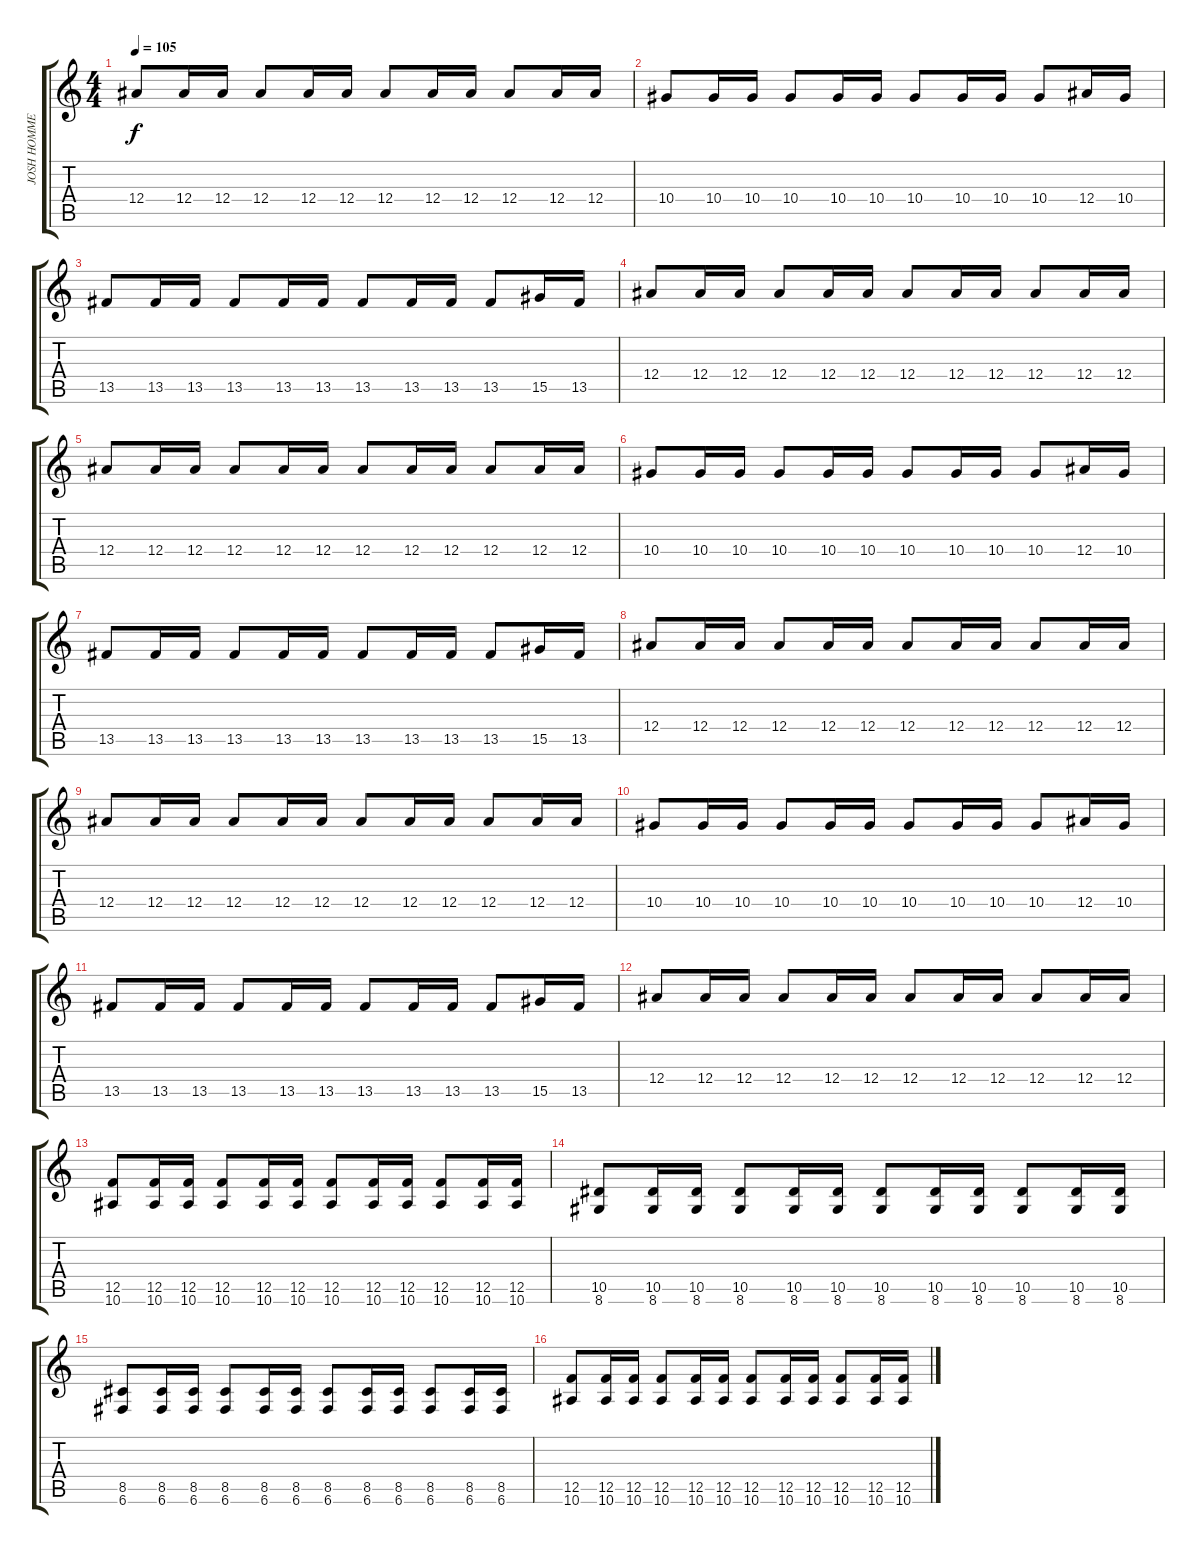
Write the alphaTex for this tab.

\track ("JOSH HOMME -  GUITAR" "JOSH HOMME") {instrument overdrivenguitar}
\staff {score tabs}
\tuning (C4 G3 Eb3 Bb2 F2 C2) {hide}
\ts (4 4)
\tempo 105
\clef g2
\ks c
12.4.8{dy f} 12.4.16 12.4.16 12.4.8 12.4.16 12.4.16 12.4.8 12.4.16 12.4.16 12.4.8 12.4.16 12.4.16 |
10.4.8 10.4.16 10.4.16 10.4.8 10.4.16 10.4.16 10.4.8 10.4.16 10.4.16 10.4.8 12.4.16 10.4.16 |
13.5.8 13.5.16 13.5.16 13.5.8 13.5.16 13.5.16 13.5.8 13.5.16 13.5.16 13.5.8 15.5.16 13.5.16 |
12.4.8 12.4.16 12.4.16 12.4.8 12.4.16 12.4.16 12.4.8 12.4.16 12.4.16 12.4.8 12.4.16 12.4.16 |
12.4.8 12.4.16 12.4.16 12.4.8 12.4.16 12.4.16 12.4.8 12.4.16 12.4.16 12.4.8 12.4.16 12.4.16 |
10.4.8 10.4.16 10.4.16 10.4.8 10.4.16 10.4.16 10.4.8 10.4.16 10.4.16 10.4.8 12.4.16 10.4.16 |
13.5.8 13.5.16 13.5.16 13.5.8 13.5.16 13.5.16 13.5.8 13.5.16 13.5.16 13.5.8 15.5.16 13.5.16 |
12.4.8 12.4.16 12.4.16 12.4.8 12.4.16 12.4.16 12.4.8 12.4.16 12.4.16 12.4.8 12.4.16 12.4.16 |
12.4.8 12.4.16 12.4.16 12.4.8 12.4.16 12.4.16 12.4.8 12.4.16 12.4.16 12.4.8 12.4.16 12.4.16 |
10.4.8 10.4.16 10.4.16 10.4.8 10.4.16 10.4.16 10.4.8 10.4.16 10.4.16 10.4.8 12.4.16 10.4.16 |
13.5.8 13.5.16 13.5.16 13.5.8 13.5.16 13.5.16 13.5.8 13.5.16 13.5.16 13.5.8 15.5.16 13.5.16 |
12.4.8 12.4.16 12.4.16 12.4.8 12.4.16 12.4.16 12.4.8 12.4.16 12.4.16 12.4.8 12.4.16 12.4.16 |
(12.5 10.6).8 (12.5 10.6).16 (12.5 10.6).16 (12.5 10.6).8 (12.5 10.6).16 (12.5 10.6).16 (12.5 10.6).8 (12.5 10.6).16 (12.5 10.6).16 (12.5 10.6).8 (12.5 10.6).16 (12.5 10.6).16 |
(10.5 8.6).8 (10.5 8.6).16 (10.5 8.6).16 (10.5 8.6).8 (10.5 8.6).16 (10.5 8.6).16 (10.5 8.6).8 (10.5 8.6).16 (10.5 8.6).16 (10.5 8.6).8 (10.5 8.6).16 (10.5 8.6).16 |
(8.5 6.6).8 (8.5 6.6).16 (8.5 6.6).16 (8.5 6.6).8 (8.5 6.6).16 (8.5 6.6).16 (8.5 6.6).8 (8.5 6.6).16 (8.5 6.6).16 (8.5 6.6).8 (8.5 6.6).16 (8.5 6.6).16 |
(12.5 10.6).8 (12.5 10.6).16 (12.5 10.6).16 (12.5 10.6).8 (12.5 10.6).16 (12.5 10.6).16 (12.5 10.6).8 (12.5 10.6).16 (12.5 10.6).16 (12.5 10.6).8 (12.5 10.6).16 (12.5 10.6).16
